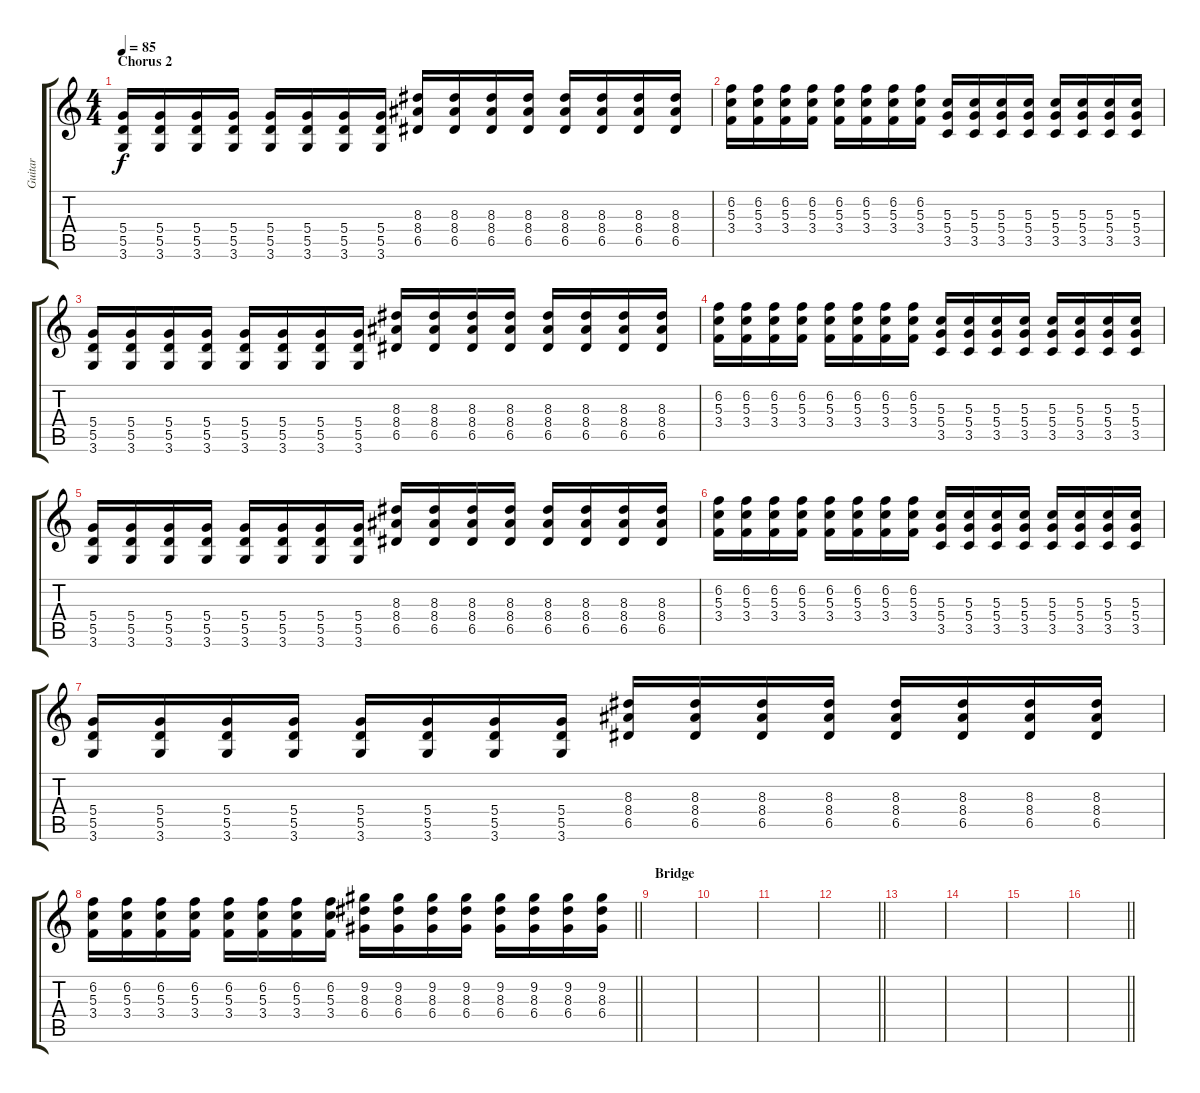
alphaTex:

\track ("Guitar" "Guitar") {instrument distortionguitar}
\staff {score tabs}
\tuning (E4 B3 G3 D3 A2 E2) {hide}
\ts (4 4)
\section ("" "Chorus 2")
\tempo 85
\clef g2
\ks c
(5.4 5.5 3.6).16{dy f} (5.4 5.5 3.6).16 (5.4 5.5 3.6).16 (5.4 5.5 3.6).16 (5.4 5.5 3.6).16 (5.4 5.5 3.6).16 (5.4 5.5 3.6).16 (5.4 5.5 3.6).16 (8.3 8.4 6.5).16 (8.3 8.4 6.5).16 (8.3 8.4 6.5).16 (8.3 8.4 6.5).16 (8.3 8.4 6.5).16 (8.3 8.4 6.5).16 (8.3 8.4 6.5).16 (8.3 8.4 6.5).16 |
(6.2 5.3 3.4).16 (6.2 5.3 3.4).16 (6.2 5.3 3.4).16 (6.2 5.3 3.4).16 (6.2 5.3 3.4).16 (6.2 5.3 3.4).16 (6.2 5.3 3.4).16 (6.2 5.3 3.4).16 (5.3 5.4 3.5).16 (5.3 5.4 3.5).16 (5.3 5.4 3.5).16 (5.3 5.4 3.5).16 (5.3 5.4 3.5).16 (5.3 5.4 3.5).16 (5.3 5.4 3.5).16 (5.3 5.4 3.5).16 |
(5.4 5.5 3.6).16 (5.4 5.5 3.6).16 (5.4 5.5 3.6).16 (5.4 5.5 3.6).16 (5.4 5.5 3.6).16 (5.4 5.5 3.6).16 (5.4 5.5 3.6).16 (5.4 5.5 3.6).16 (8.3 8.4 6.5).16 (8.3 8.4 6.5).16 (8.3 8.4 6.5).16 (8.3 8.4 6.5).16 (8.3 8.4 6.5).16 (8.3 8.4 6.5).16 (8.3 8.4 6.5).16 (8.3 8.4 6.5).16 |
(6.2 5.3 3.4).16 (6.2 5.3 3.4).16 (6.2 5.3 3.4).16 (6.2 5.3 3.4).16 (6.2 5.3 3.4).16 (6.2 5.3 3.4).16 (6.2 5.3 3.4).16 (6.2 5.3 3.4).16 (5.3 5.4 3.5).16 (5.3 5.4 3.5).16 (5.3 5.4 3.5).16 (5.3 5.4 3.5).16 (5.3 5.4 3.5).16 (5.3 5.4 3.5).16 (5.3 5.4 3.5).16 (5.3 5.4 3.5).16 |
(5.4 5.5 3.6).16 (5.4 5.5 3.6).16 (5.4 5.5 3.6).16 (5.4 5.5 3.6).16 (5.4 5.5 3.6).16 (5.4 5.5 3.6).16 (5.4 5.5 3.6).16 (5.4 5.5 3.6).16 (8.3 8.4 6.5).16 (8.3 8.4 6.5).16 (8.3 8.4 6.5).16 (8.3 8.4 6.5).16 (8.3 8.4 6.5).16 (8.3 8.4 6.5).16 (8.3 8.4 6.5).16 (8.3 8.4 6.5).16 |
(6.2 5.3 3.4).16 (6.2 5.3 3.4).16 (6.2 5.3 3.4).16 (6.2 5.3 3.4).16 (6.2 5.3 3.4).16 (6.2 5.3 3.4).16 (6.2 5.3 3.4).16 (6.2 5.3 3.4).16 (5.3 5.4 3.5).16 (5.3 5.4 3.5).16 (5.3 5.4 3.5).16 (5.3 5.4 3.5).16 (5.3 5.4 3.5).16 (5.3 5.4 3.5).16 (5.3 5.4 3.5).16 (5.3 5.4 3.5).16 |
(5.4 5.5 3.6).16 (5.4 5.5 3.6).16 (5.4 5.5 3.6).16 (5.4 5.5 3.6).16 (5.4 5.5 3.6).16 (5.4 5.5 3.6).16 (5.4 5.5 3.6).16 (5.4 5.5 3.6).16 (8.3 8.4 6.5).16 (8.3 8.4 6.5).16 (8.3 8.4 6.5).16 (8.3 8.4 6.5).16 (8.3 8.4 6.5).16 (8.3 8.4 6.5).16 (8.3 8.4 6.5).16 (8.3 8.4 6.5).16 |
\barLineRight lightlight
(6.2 5.3 3.4).16 (6.2 5.3 3.4).16 (6.2 5.3 3.4).16 (6.2 5.3 3.4).16 (6.2 5.3 3.4).16 (6.2 5.3 3.4).16 (6.2 5.3 3.4).16 (6.2 5.3 3.4).16 (9.2 8.3 6.4).16 (9.2 8.3 6.4).16 (9.2 8.3 6.4).16 (9.2 8.3 6.4).16 (9.2 8.3 6.4).16 (9.2 8.3 6.4).16 (9.2 8.3 6.4).16 (9.2 8.3 6.4).16 |
\section ("" "Bridge")
|
|
|
\barLineRight lightlight
|
|
|
|
\barLineRight lightlight
